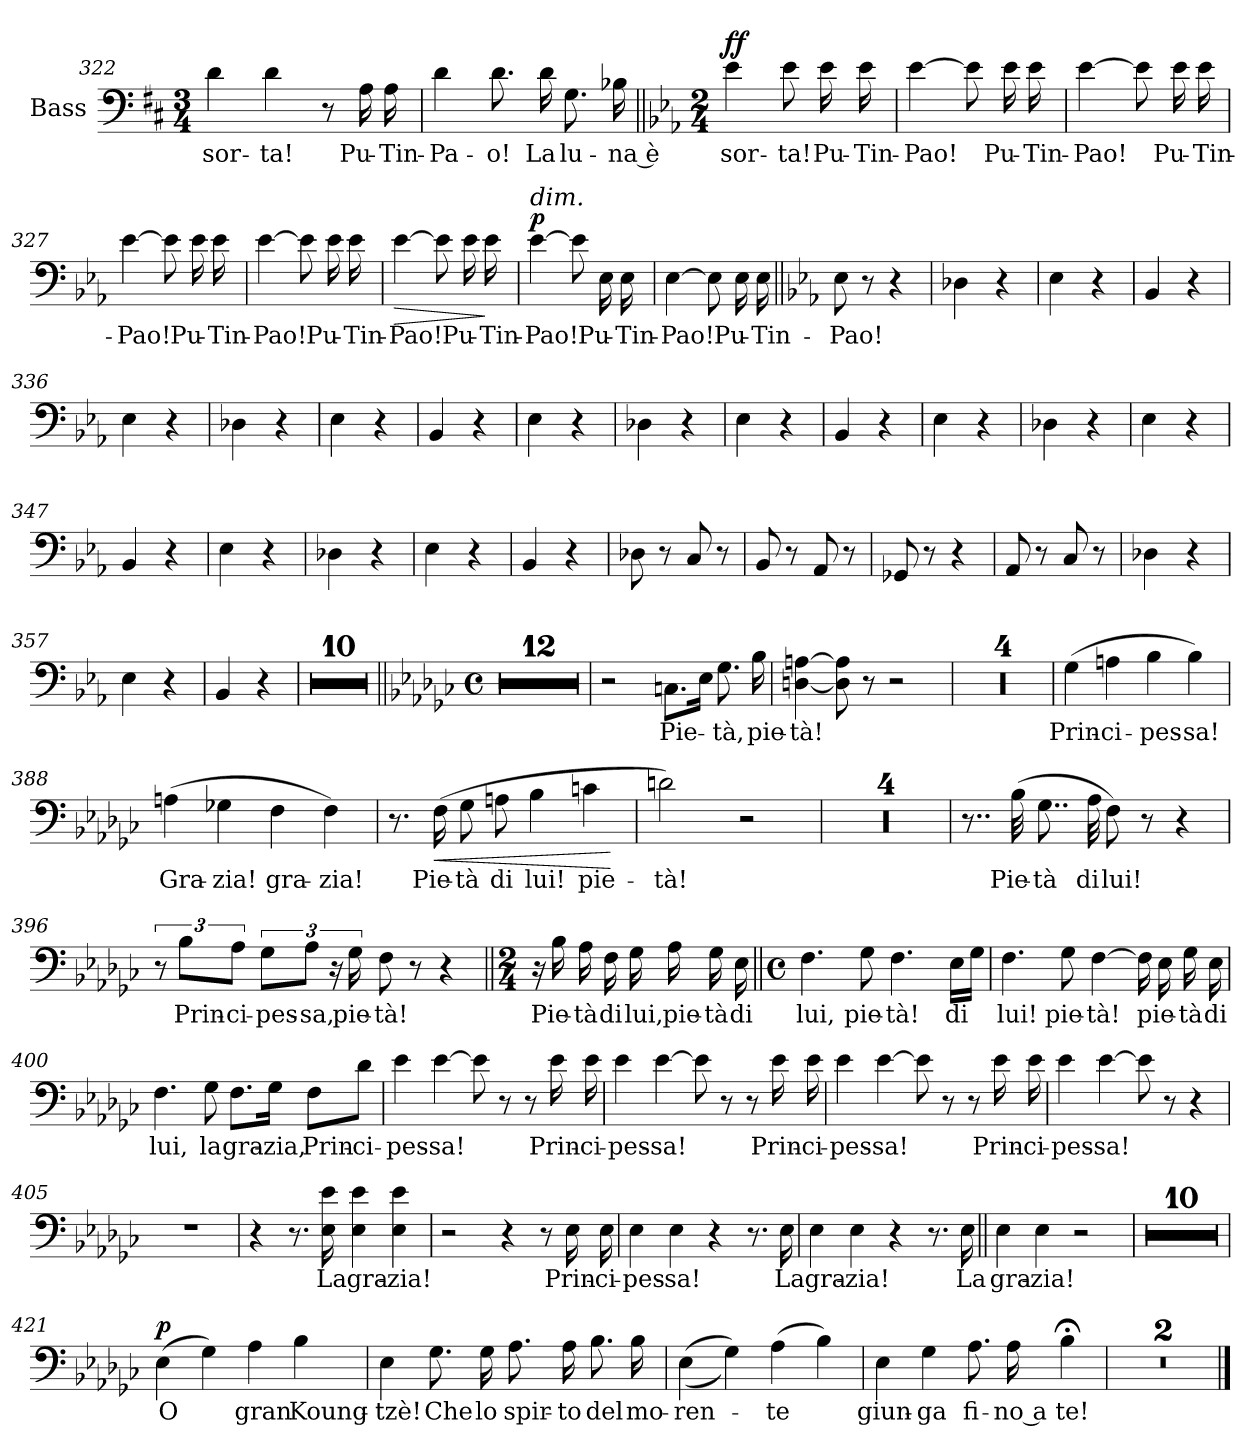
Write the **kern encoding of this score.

**kern	**text	**dynam
*part1	*part1	*part1
*staff1	*staff1	*staff1
*I"Bass	*	*
*I'B.	*	*
*clefF4	*	*
*k[f#c#]	*	*
*M3/4	*	*
=322	=322	=322
!	!LO:LY:b	!
4d\	sor-	.
!	!LO:LY:b	!
4d\	-ta!	.
8r	.	.
!	!LO:LY:b	!
16A\	Pu-	.
!	!LO:LY:b	!
16A\	-Tin-	.
!!LO:PB:g=z
=323	=323	=323
!	!LO:LY:b	!
4d\	-Pa-	.
!	!LO:LY:b	!
8.d\	-o!	.
!	!LO:LY:b	!
16d\	La	.
!	!LO:LY:b	!
8.G\	lu-	.
!	!LO:LY:b	!
16B-X\	-na è	.
=324||	=324||	=324||
*k[b-e-a-]	*	*
*M2/4	*	*
!	!LO:LY:b	!LO:DY:a
4e-\	sor-	ff
!	!LO:LY:b	!
8e-\	-ta!	.
!	!LO:LY:b	!
16e-\	Pu-	.
!	!LO:LY:b	!
16e-\	-Tin-	.
=325	=325	=325
!	!LO:LY:b	!
[4e-\	-Pao!	.
8e-\]	.	.
!	!LO:LY:b	!
16e-\	Pu-	.
!	!LO:LY:b	!
16e-\	-Tin-	.
=326	=326	=326
!	!LO:LY:b	!
[4e-\	-Pao!	.
8e-\]	.	.
!	!LO:LY:b	!
16e-\	Pu-	.
!	!LO:LY:b	!
16e-\	-Tin-	.
!!LO:PB:g=z
=327	=327	=327
!	!LO:LY:b	!
[4e-\	-Pao!	.
8e-\]	.	.
!	!LO:LY:b	!
16e-\	Pu-	.
!	!LO:LY:b	!
16e-\	-Tin-	.
=328	=328	=328
!	!LO:LY:b	!
[4e-\	-Pao!	.
8e-\]	.	.
!	!LO:LY:b	!
16e-\	Pu-	.
!	!LO:LY:b	!
16e-\	-Tin-	.
=329	=329	=329
!	!LO:LY:b	!LO:HP:b
[4e-\	-Pao!	>
8e-\]	.	.
!	!LO:LY:b	!
16e-\	Pu-	.
!	!LO:LY:b	!
16e-\	-Tin-	]
=330	=330	=330
!LO:TX:a:i:t=dim.	!	!
!	!LO:LY:b	!LO:DY:a
[4e-\	-Pao!	p
8e-\]	.	.
!	!LO:LY:b	!
16E-\	Pu-	.
!	!LO:LY:b	!
16E-\	-Tin-	.
=331	=331	=331
!	!LO:LY:b	!
[4E-\	-Pao!	.
8E-\]	.	.
!	!LO:LY:b	!
16E-\	Pu-	.
!	!LO:LY:b	!
16E-\	-Tin-	.
!!LO:PB:g=z
=332||	=332||	=332||
*k[b-e-a-]	*	*
!	!LO:LY:b	!
8E-\	-Pao!	.
8r	.	.
4r	.	.
=333	=333	=333
4D-X\	.	.
4r	.	.
=334	=334	=334
4E-\	.	.
4r	.	.
=335	=335	=335
4BB-/	.	.
4r	.	.
=336	=336	=336
4E-\	.	.
4r	.	.
=337	=337	=337
4D-X\	.	.
4r	.	.
=338	=338	=338
4E-\	.	.
4r	.	.
!!LO:PB:g=z
=339	=339	=339
4BB-/	.	.
4r	.	.
=340	=340	=340
4E-\	.	.
4r	.	.
=341	=341	=341
4D-X\	.	.
4r	.	.
=342	=342	=342
4E-\	.	.
4r	.	.
=343	=343	=343
4BB-/	.	.
4r	.	.
=344	=344	=344
4E-\	.	.
4r	.	.
=345	=345	=345
4D-X\	.	.
4r	.	.
=346	=346	=346
4E-\	.	.
4r	.	.
=347	=347	=347
4BB-/	.	.
4r	.	.
!!LO:LB:g=z
=348	=348	=348
4E-\	.	.
4r	.	.
=349	=349	=349
4D-X\	.	.
4r	.	.
=350	=350	=350
4E-\	.	.
4r	.	.
=351	=351	=351
4BB-/	.	.
4r	.	.
=352	=352	=352
8D-X\	.	.
8r	.	.
8C/	.	.
8r	.	.
=353	=353	=353
8BB-/	.	.
8r	.	.
8AA-/	.	.
8r	.	.
=354	=354	=354
8GG-X/	.	.
8r	.	.
4r	.	.
!!LO:PB:g=z
=355	=355	=355
8AA-/	.	.
8r	.	.
8C/	.	.
8r	.	.
=356	=356	=356
4D-X\	.	.
4r	.	.
=357	=357	=357
4E-\	.	.
4r	.	.
=358	=358	=358
4BB-/	.	.
4r	.	.
=359	=359	=359
2r	.	.
=360	=360	=360
2r	.	.
=361	=361	=361
2r	.	.
!!LO:LB:g=z
=362	=362	=362
2r	.	.
=363	=363	=363
2r	.	.
=364	=364	=364
2r	.	.
=365	=365	=365
2r	.	.
=366	=366	=366
2r	.	.
=367	=367	=367
2r	.	.
=368	=368	=368
2r	.	.
!!LO:LB:g=z
=369||	=369||	=369||
*k[b-e-a-d-g-c-]	*	*
*M4/4	*	*
*met(c)	*	*
1r	.	.
=370	=370	=370
1r	.	.
=371	=371	=371
1r	.	.
!!LO:PB:g=z
=372	=372	=372
1r	.	.
=373	=373	=373
1r	.	.
!!LO:LB:g=z
=374	=374	=374
1r	.	.
=375	=375	=375
1r	.	.
!!LO:PB:g=z
=376	=376	=376
1r	.	.
=377	=377	=377
1r	.	.
!!LO:LB:g=z
=378	=378	=378
1r	.	.
=379	=379	=379
1r	.	.
!!LO:PB:g=z
=380	=380	=380
1r	.	.
=381	=381	=381
2r	.	.
!	!LO:LY:b	!
8.Cn\L	Pie-	.
16E-\Jk	.	.
!	!LO:LY:b	!
8.G-\	-tà,	.
!	!LO:LY:b	!
16B-\	pie-	.
!!LO:PB:g=z
=382	=382	=382
!	!LO:LY:b	!
[4Dn\ [4An\	-tà!	.
8D\] 8A\]	.	.
8r	.	.
2r	.	.
=383	=383	=383
1r	.	.
!!LO:PB:g=z
=384	=384	=384
1r	.	.
=385	=385	=385
1r	.	.
=386	=386	=386
1r	.	.
!!LO:LB:g=z
=387	=387	=387
!	!LO:LY:b	!
(>4G-\	Prin-	.
!	!LO:LY:b	!
4An\	-ci-	.
!	!LO:LY:b	!
4B-\	-pes-	.
!	!LO:LY:b	!
4B-\)	-sa!	.
=388	=388	=388
!	!LO:LY:b	!
(>4An\	Gra-	.
!	!LO:LY:b	!
4G-X\	-zia!	.
!	!LO:LY:b	!
4F\	gra-	.
!	!LO:LY:b	!
4F\)	-zia!	.
=389	=389	=389
8.r	.	.
!	!LO:LY:b	!LO:HP:b
(>16F\	Pie-	<
!	!LO:LY:b	!
8G-\	-tà	.
!	!LO:LY:b	!
8An\	di	.
!	!LO:LY:b	!
4B-\	lui!	.
!	!LO:LY:b	!
4cn\	pie-	.
.	.	[
!!LO:PB:g=z
=390	=390	=390
!	!LO:LY:b	!
2dn\)	-tà!	.
2r	.	.
=391	=391	=391
1r	.	.
!!LO:PB:g=z
=392	=392	=392
1r	.	.
=393	=393	=393
1r	.	.
=394	=394	=394
1r	.	.
!!LO:PB:g=z
=395	=395	=395
8..r	.	.
!	!LO:LY:b	!
(>32B-\	Pie-	.
!	!LO:LY:b	!
8..G-\	-tà	.
!	!LO:LY:b	!
32A-\	di	.
!	!LO:LY:b	!
8F\)	lui!	.
8r	.	.
4r	.	.
=396	=396	=396
12r	.	.
!	!LO:LY:b	!
12B-\L	Prin-	.
!	!LO:LY:b	!
12A-\J	-ci-	.
!	!LO:LY:b	!
12G-\L	-pes-	.
!	!LO:LY:b	!
12A-\J	-sa,	.
24r	.	.
!	!LO:LY:b	!
24G-\	pie-	.
!	!LO:LY:b	!
8F\	-tà!	.
8r	.	.
4r	.	.
!!LO:PB:g=z
=397||	=397||	=397||
*M2/4	*	*
16r	.	.
!	!LO:LY:b	!
16B-\	Pie-	.
!	!LO:LY:b	!
16A-\	-tà	.
!	!LO:LY:b	!
16F\	di	.
!	!LO:LY:b	!
16G-\	lui,	.
!	!LO:LY:b	!
16A-\	pie-	.
!	!LO:LY:b	!
16G-\	-tà	.
!	!LO:LY:b	!
16E-\	di	.
=398||	=398||	=398||
*M4/4	*	*
*met(c)	*	*
!	!LO:LY:b	!
4.F\	lui,	.
!	!LO:LY:b	!
8G-\	pie-	.
!	!LO:LY:b	!
4.F\	-tà!	.
!	!LO:LY:b	!
16E-\LL	di	.
16G-\JJ	.	.
!!LO:PB:g=z
=399	=399	=399
!	!LO:LY:b	!
4.F\	lui!	.
!	!LO:LY:b	!
8G-\	pie-	.
!	!LO:LY:b	!
[4F\	-tà!	.
16F\]	.	.
!	!LO:LY:b	!
16E-\	pie-	.
!	!LO:LY:b	!
16G-\	-tà	.
!	!LO:LY:b	!
16E-\	di	.
=400	=400	=400
!	!LO:LY:b	!
4.F\	lui,	.
!	!LO:LY:b	!
8G-\	la	.
!	!LO:LY:b	!
8.F\L	gra-	.
!	!LO:LY:b	!
16G-\Jk	-zia,	.
!	!LO:LY:b	!
8F\L	Prin-	.
!	!LO:LY:b	!
8d-\J	-ci-	.
!!LO:PB:g=z
=401	=401	=401
!	!LO:LY:b	!
4e-\	-pes-	.
!	!LO:LY:b	!
[4e-\	-sa!	.
8e-\]	.	.
8r	.	.
8r	.	.
!	!LO:LY:b	!
16e-\	Prin-	.
!	!LO:LY:b	!
16e-\	-ci-	.
=402	=402	=402
!	!LO:LY:b	!
4e-\	-pes-	.
!	!LO:LY:b	!
[4e-\	-sa!	.
8e-\]	.	.
8r	.	.
8r	.	.
!	!LO:LY:b	!
16e-\	Prin-	.
!	!LO:LY:b	!
16e-\	-ci-	.
!!LO:PB:g=z
=403	=403	=403
!	!LO:LY:b	!
4e-\	-pes-	.
!	!LO:LY:b	!
[4e-\	-sa!	.
8e-\]	.	.
8r	.	.
8r	.	.
!	!LO:LY:b	!
16e-\	Prin-	.
!	!LO:LY:b	!
16e-\	-ci-	.
=404	=404	=404
!	!LO:LY:b	!
4e-\	-pes-	.
!	!LO:LY:b	!
[4e-\	-sa!	.
8e-\]	.	.
8r	.	.
4r	.	.
=405	=405	=405
1r	.	.
!!LO:PB:g=z
=406	=406	=406
4r	.	.
8.r	.	.
!	!LO:LY:b	!
16E-\ 16e-\	La	.
!	!LO:LY:b	!
4E-\ 4e-\	gra-	.
!	!LO:LY:b	!
4E-\ 4e-\	-zia!	.
=407	=407	=407
2r	.	.
4r	.	.
8r	.	.
!	!LO:LY:b	!
16E-\	Prin-	.
!	!LO:LY:b	!
16E-\	-ci-	.
=408	=408	=408
!	!LO:LY:b	!
4E-\	-pes-	.
!	!LO:LY:b	!
4E-\	-sa!	.
4r	.	.
8.r	.	.
!	!LO:LY:b	!
16E-\	La	.
!!LO:PB:g=z
=409	=409	=409
!	!LO:LY:b	!
4E-\	gra-	.
!	!LO:LY:b	!
4E-\	-zia!	.
4r	.	.
8.r	.	.
!	!LO:LY:b	!
16E-\	La	.
=410||	=410||	=410||
!	!LO:LY:b	!
4E-\	gra-	.
!	!LO:LY:b	!
4E-\	-zia!	.
2r	.	.
=411	=411	=411
1r	.	.
!!LO:LB:g=z
=412	=412	=412
1r	.	.
=413	=413	=413
1r	.	.
!!LO:PB:g=z
=414	=414	=414
1r	.	.
=415	=415	=415
1r	.	.
!!LO:LB:g=z
=416	=416	=416
1r	.	.
=417	=417	=417
1r	.	.
=418	=418	=418
1r	.	.
!!LO:LB:g=z
=419	=419	=419
1r	.	.
=420	=420	=420
1r	.	.
=421	=421	=421
!	!LO:LY:b	!LO:DY:a
(>4E-\	O	p
4G-\)	.	.
!	!LO:LY:b	!
4A-\	gran	.
!	!LO:LY:b	!
4B-\	Koung-	.
!!LO:PB:g=z
=422	=422	=422
!	!LO:LY:b	!
4E-\	-tzè!	.
!	!LO:LY:b	!
8.G-\	Che	.
!	!LO:LY:b	!
16G-\	lo	.
!	!LO:LY:b	!
8.A-\	spir-	.
!	!LO:LY:b	!
16A-\	-to	.
!	!LO:LY:b	!
8.B-\	del	.
!	!LO:LY:b	!
16B-\	mo-	.
=423	=423	=423
!	!LO:LY:b	!
(>(>4E-\	-ren-	.
4G-\))	.	.
!	!LO:LY:b	!
(>4A-\	-te	.
4B-\)	.	.
=424	=424	=424
!	!LO:LY:b	!
4E-\	giun-	.
!	!LO:LY:b	!
4G-\	-ga	.
!	!LO:LY:b	!
8.A-\	fi-	.
!	!LO:LY:b	!
16A-\	-no a	.
!	!LO:LY:b	!
4B-;<\	te!	.
!!LO:LB:g=z
=425	=425	=425
1r	.	.
=426	=426	=426
1r	.	.
==	==	==
*-	*-	*-
